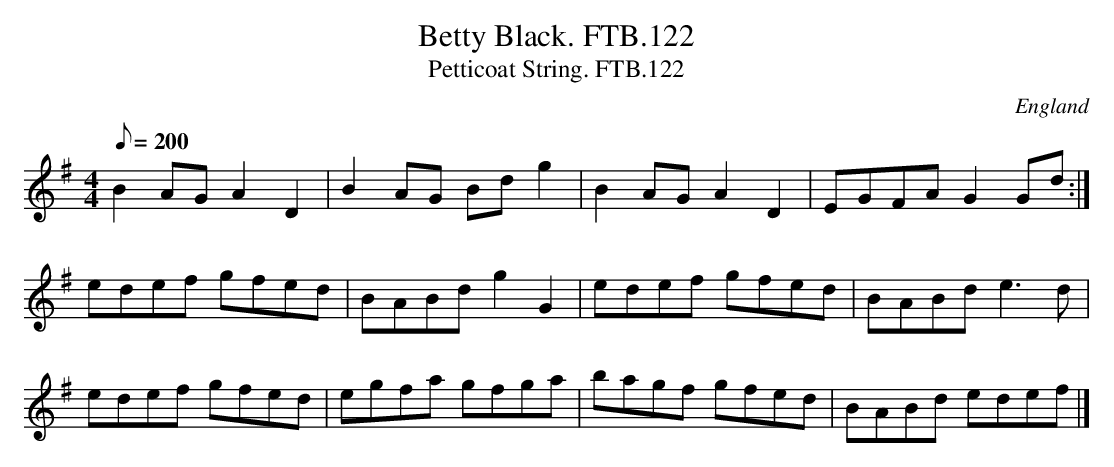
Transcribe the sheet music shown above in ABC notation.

X:1
T:Betty Black. FTB.122
T:Petticoat String. FTB.122
M:4/4
Q:200
O:England
K:G
B2AGA2D2|B2AG Bdg2|B2AGA2D2|EGFAG2Gd:|
edef gfed|BABdg2G2|edef gfed|BABde3d|
edef gfed|egfa gfga|bagf gfed|BABd edef|]
